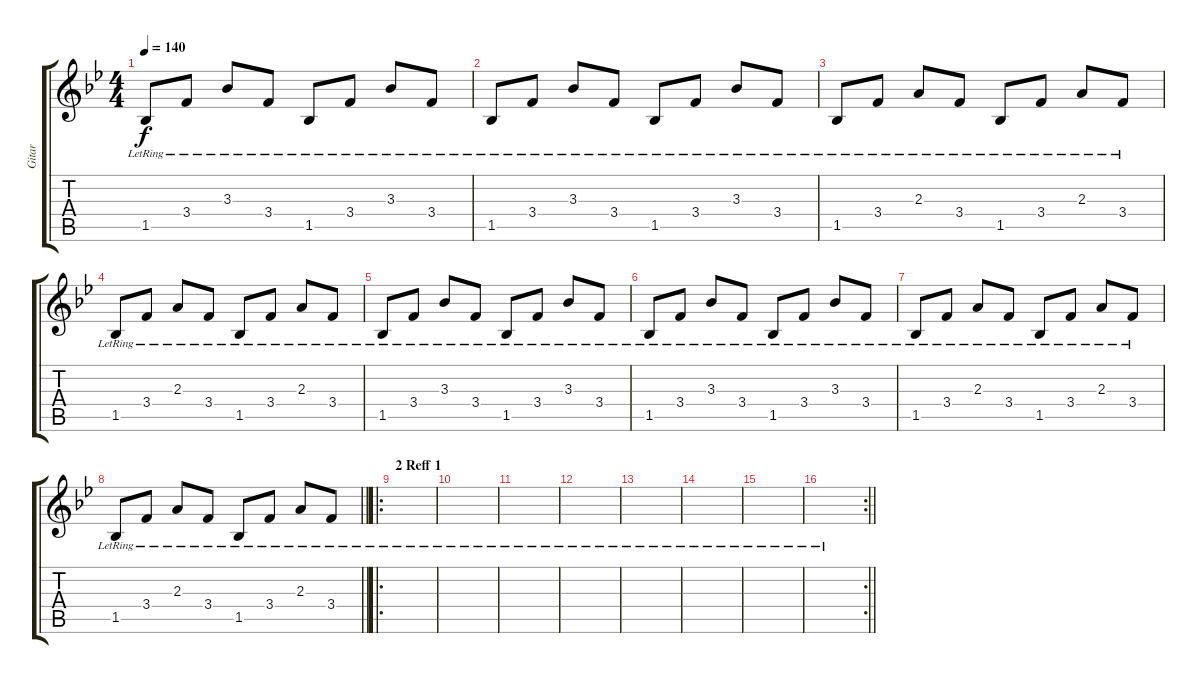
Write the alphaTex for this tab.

\track ("Gitar" "Gitar") {instrument electricguitarjazz}
\staff {score tabs}
\tuning (E4 B3 G3 D3 A2 E2) {hide}
\ts (4 4)
\tempo 140
\clef g2
\ks bb
1.5{lr}.8{dy f} 3.4{lr}.8 3.3{lr}.8 3.4{lr}.8 1.5{lr}.8 3.4{lr}.8 3.3{lr}.8 3.4{lr}.8 |
1.5{lr}.8 3.4{lr}.8 3.3{lr}.8 3.4{lr}.8 1.5{lr}.8 3.4{lr}.8 3.3{lr}.8 3.4{lr}.8 |
1.5{lr}.8 3.4{lr}.8 2.3{lr}.8 3.4{lr}.8 1.5{lr}.8 3.4{lr}.8 2.3{lr}.8 3.4{lr}.8 |
1.5{lr}.8 3.4{lr}.8 2.3{lr}.8 3.4{lr}.8 1.5{lr}.8 3.4{lr}.8 2.3{lr}.8 3.4{lr}.8 |
1.5{lr}.8 3.4{lr}.8 3.3{lr}.8 3.4{lr}.8 1.5{lr}.8 3.4{lr}.8 3.3{lr}.8 3.4{lr}.8 |
1.5{lr}.8 3.4{lr}.8 3.3{lr}.8 3.4{lr}.8 1.5{lr}.8 3.4{lr}.8 3.3{lr}.8 3.4{lr}.8 |
1.5{lr}.8 3.4{lr}.8 2.3{lr}.8 3.4{lr}.8 1.5{lr}.8 3.4{lr}.8 2.3{lr}.8 3.4{lr}.8 |
\barLineRight lightlight
1.5{lr}.8 3.4{lr}.8 2.3{lr}.8 3.4{lr}.8 1.5{lr}.8 3.4{lr}.8 2.3{lr}.8 3.4{lr}.8 |
\ro
\section ("" "2 Reff 1")
|
|
|
|
|
|
|
\rc 2
\barLineRight lightlight
